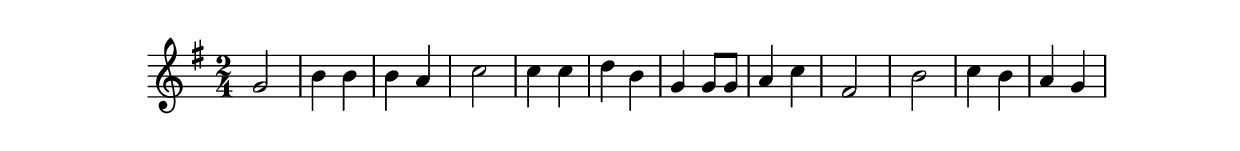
\version "2.19.49"
%{\header {
  title = "Ya Viene El Alba (California)"
  composer = "anonymous"
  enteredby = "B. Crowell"
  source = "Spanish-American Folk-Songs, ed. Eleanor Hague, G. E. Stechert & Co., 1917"
}%}
\score{{\key g \major
\time 2/4
%{\tempo 4=100
%}\relative g' {
  g2 | b4 b | b a | c2 | c4 c | d4 b | g4 g8 g | a4 c | fis,2 | b2 | c4 b | a g |
}

}}